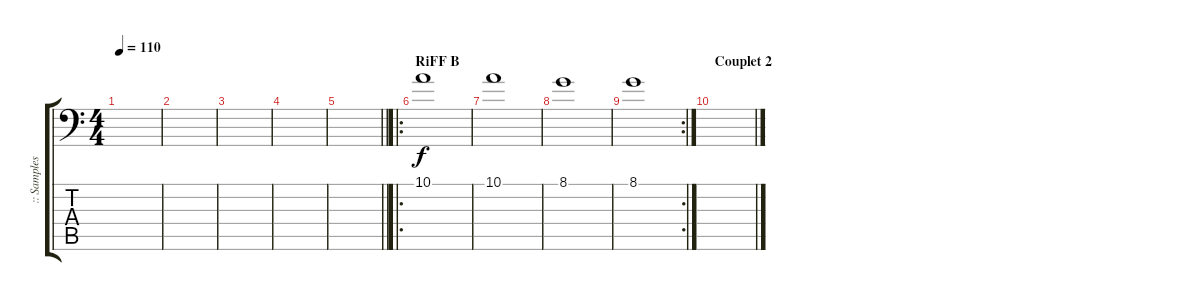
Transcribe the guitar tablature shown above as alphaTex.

\track (":: Samples ::" ":: Samples") {instrument pad1newage}
\staff {score tabs}
\tuning (B3 Gb3 D3 A2 E2 A1) {hide}
\ts (4 4)
\tempo 110
\clef f4
\ks c
|
|
|
|
\barLineRight lightlight
|
\ro
\section ("" "RiFF B")
10.1.1{volume 8 instrument pad4choir} |
10.1.1 |
8.1.1 |
\rc 2
8.1.1 |
\section ("" "Couplet 2")
